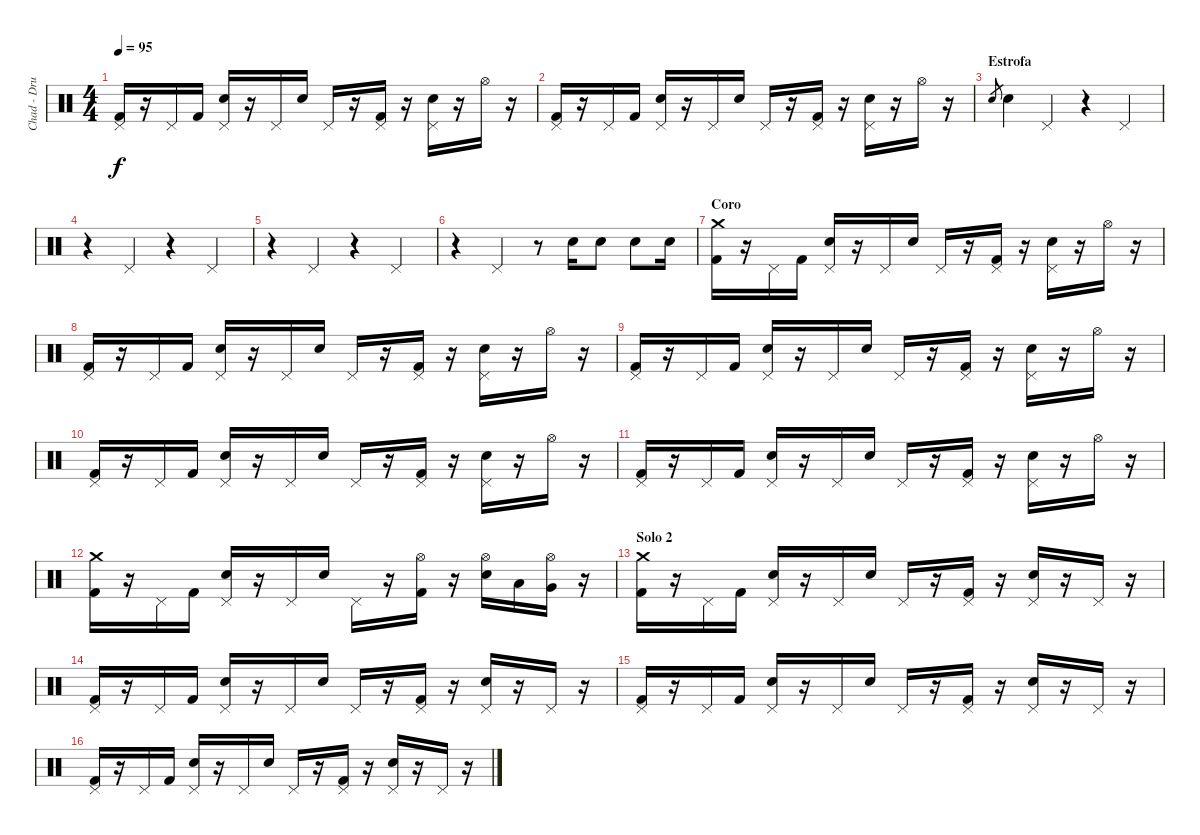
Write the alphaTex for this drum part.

\track ("Chad - Drums" "Chad - Dru") {instrument percussion}
\staff {score}
\articulation defaults
\ts (4 4)
\tempo 95
\clef neutral
\ks c
("Pedal Hi-Hat (hit)" "Kick (hit) 2").16{dy f} r.16 "Pedal Hi-Hat (hit)".16 "Kick (hit) 2".16 ("Pedal Hi-Hat (hit)" "Electric Snare (hit)").16 r.16 "Pedal Hi-Hat (hit)".16 "Electric Snare (hit)".16 "Pedal Hi-Hat (hit)".16 r.16 ("Pedal Hi-Hat (hit)" "Kick (hit) 2").16 r.16 ("Pedal Hi-Hat (hit)" "Electric Snare (hit)").16 r.16 "Hi-Hat (open)".16 r.16 |
("Pedal Hi-Hat (hit)" "Kick (hit) 2").16 r.16 "Pedal Hi-Hat (hit)".16 "Kick (hit) 2".16 ("Pedal Hi-Hat (hit)" "Electric Snare (hit)").16 r.16 "Pedal Hi-Hat (hit)".16 "Electric Snare (hit)".16 "Pedal Hi-Hat (hit)".16 r.16 ("Pedal Hi-Hat (hit)" "Kick (hit) 2").16 r.16 ("Pedal Hi-Hat (hit)" "Electric Snare (hit)").16 r.16 "Hi-Hat (open)".16 r.16 |
\section ("" "Estrofa")
"Electric Snare (hit)".8{gr} "Electric Snare (hit)".4 "Pedal Hi-Hat (hit)".4 r.4 "Pedal Hi-Hat (hit)".4 |
r.4 "Pedal Hi-Hat (hit)".4 r.4 "Pedal Hi-Hat (hit)".4 |
r.4 "Pedal Hi-Hat (hit)".4 r.4 "Pedal Hi-Hat (hit)".4 |
r.4 "Pedal Hi-Hat (hit)".4 r.8 "Electric Snare (hit)".16 "Electric Snare (hit)".8 "Electric Snare (hit)".8 "Electric Snare (hit)".16 |
\section ("" "Coro")
("Crash medium (hit)" "Kick (hit) 2").16 r.16 "Pedal Hi-Hat (hit)".16 "Kick (hit) 2".16 ("Pedal Hi-Hat (hit)" "Electric Snare (hit)").16 r.16 "Pedal Hi-Hat (hit)".16 "Electric Snare (hit)".16 "Pedal Hi-Hat (hit)".16 r.16 ("Pedal Hi-Hat (hit)" "Kick (hit) 2").16 r.16 ("Pedal Hi-Hat (hit)" "Electric Snare (hit)").16 r.16 "Hi-Hat (open)".16 r.16 |
("Pedal Hi-Hat (hit)" "Kick (hit) 2").16 r.16 "Pedal Hi-Hat (hit)".16 "Kick (hit) 2".16 ("Pedal Hi-Hat (hit)" "Electric Snare (hit)").16 r.16 "Pedal Hi-Hat (hit)".16 "Electric Snare (hit)".16 "Pedal Hi-Hat (hit)".16 r.16 ("Pedal Hi-Hat (hit)" "Kick (hit) 2").16 r.16 ("Pedal Hi-Hat (hit)" "Electric Snare (hit)").16 r.16 "Hi-Hat (open)".16 r.16 |
("Pedal Hi-Hat (hit)" "Kick (hit) 2").16 r.16 "Pedal Hi-Hat (hit)".16 "Kick (hit) 2".16 ("Pedal Hi-Hat (hit)" "Electric Snare (hit)").16 r.16 "Pedal Hi-Hat (hit)".16 "Electric Snare (hit)".16 "Pedal Hi-Hat (hit)".16 r.16 ("Pedal Hi-Hat (hit)" "Kick (hit) 2").16 r.16 ("Pedal Hi-Hat (hit)" "Electric Snare (hit)").16 r.16 "Hi-Hat (open)".16 r.16 |
("Pedal Hi-Hat (hit)" "Kick (hit) 2").16 r.16 "Pedal Hi-Hat (hit)".16 "Kick (hit) 2".16 ("Pedal Hi-Hat (hit)" "Electric Snare (hit)").16 r.16 "Pedal Hi-Hat (hit)".16 "Electric Snare (hit)".16 "Pedal Hi-Hat (hit)".16 r.16 ("Pedal Hi-Hat (hit)" "Kick (hit) 2").16 r.16 ("Pedal Hi-Hat (hit)" "Electric Snare (hit)").16 r.16 "Hi-Hat (open)".16 r.16 |
("Pedal Hi-Hat (hit)" "Kick (hit) 2").16 r.16 "Pedal Hi-Hat (hit)".16 "Kick (hit) 2".16 ("Pedal Hi-Hat (hit)" "Electric Snare (hit)").16 r.16 "Pedal Hi-Hat (hit)".16 "Electric Snare (hit)".16 "Pedal Hi-Hat (hit)".16 r.16 ("Pedal Hi-Hat (hit)" "Kick (hit) 2").16 r.16 ("Pedal Hi-Hat (hit)" "Electric Snare (hit)").16 r.16 "Hi-Hat (open)".16 r.16 |
("Crash medium (hit)" "Kick (hit) 2").16 r.16 "Pedal Hi-Hat (hit)".16 "Kick (hit) 2".16 ("Pedal Hi-Hat (hit)" "Electric Snare (hit)").16 r.16 "Pedal Hi-Hat (hit)".16 "Electric Snare (hit)".16 "Pedal Hi-Hat (hit)".16 r.16 ("Hi-Hat (open)" "Kick (hit) 2").16 r.16 ("Hi-Hat (open)" "Electric Snare (hit)").16 "Low Tom (hit)".16 ("Hi-Hat (open)" "Very Low Tom (hit)").16 r.16 |
\section ("" "Solo 2")
("Crash medium (hit)" "Kick (hit) 2").16 r.16 "Pedal Hi-Hat (hit)".16 "Kick (hit) 2".16 ("Pedal Hi-Hat (hit)" "Electric Snare (hit)").16 r.16 "Pedal Hi-Hat (hit)".16 "Electric Snare (hit)".16 "Pedal Hi-Hat (hit)".16 r.16 ("Pedal Hi-Hat (hit)" "Kick (hit) 2").16 r.16 ("Pedal Hi-Hat (hit)" "Electric Snare (hit)").16 r.16 "Pedal Hi-Hat (hit)".16 r.16 |
("Pedal Hi-Hat (hit)" "Kick (hit) 2").16 r.16 "Pedal Hi-Hat (hit)".16 "Kick (hit) 2".16 ("Pedal Hi-Hat (hit)" "Electric Snare (hit)").16 r.16 "Pedal Hi-Hat (hit)".16 "Electric Snare (hit)".16 "Pedal Hi-Hat (hit)".16 r.16 ("Pedal Hi-Hat (hit)" "Kick (hit) 2").16 r.16 ("Pedal Hi-Hat (hit)" "Electric Snare (hit)").16 r.16 "Pedal Hi-Hat (hit)".16 r.16 |
("Pedal Hi-Hat (hit)" "Kick (hit) 2").16 r.16 "Pedal Hi-Hat (hit)".16 "Kick (hit) 2".16 ("Pedal Hi-Hat (hit)" "Electric Snare (hit)").16 r.16 "Pedal Hi-Hat (hit)".16 "Electric Snare (hit)".16 "Pedal Hi-Hat (hit)".16 r.16 ("Pedal Hi-Hat (hit)" "Kick (hit) 2").16 r.16 ("Pedal Hi-Hat (hit)" "Electric Snare (hit)").16 r.16 "Pedal Hi-Hat (hit)".16 r.16 |
("Pedal Hi-Hat (hit)" "Kick (hit) 2").16 r.16 "Pedal Hi-Hat (hit)".16 "Kick (hit) 2".16 ("Pedal Hi-Hat (hit)" "Electric Snare (hit)").16 r.16 "Pedal Hi-Hat (hit)".16 "Electric Snare (hit)".16 "Pedal Hi-Hat (hit)".16 r.16 ("Pedal Hi-Hat (hit)" "Kick (hit) 2").16 r.16 ("Pedal Hi-Hat (hit)" "Electric Snare (hit)").16 r.16 "Pedal Hi-Hat (hit)".16 r.16
